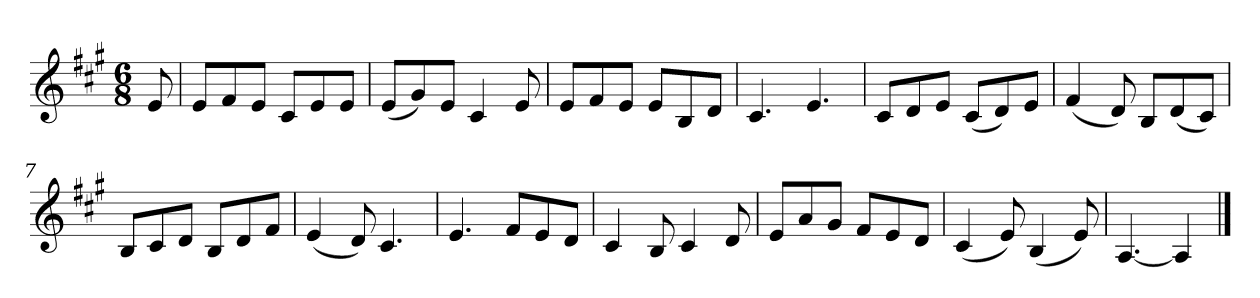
**kern
*part1
*staff1
*k[f#c#g#]
*M6/8
*MM120
=
8e
=1
8eL
8f#
8eJ
8c#L
8e
8eJ
=2
(8eL
8g#)
8eJ
4c#
8e
=3
8eL
8f#
8eJ
8eL
8B
8dJ
=4
4.c#
4.e
=5
8c#L
8d
8eJ
(8c#L
8d)
8eJ
=6
(4f#
8d)
8BL
(8d
8c#J)
=7
8BL
8c#
8dJ
8BL
8d
8f#J
=8
(4e
8d)
4.c#
=9
4.e
8f#L
8e
8dJ
=10
4c#
8B
4c#
8d
=11
8eL
8a
8g#J
8f#L
8e
8dJ
=12
(4c#
8e)
(4B
8e)
=13
[4.A
4A]
==
*-
